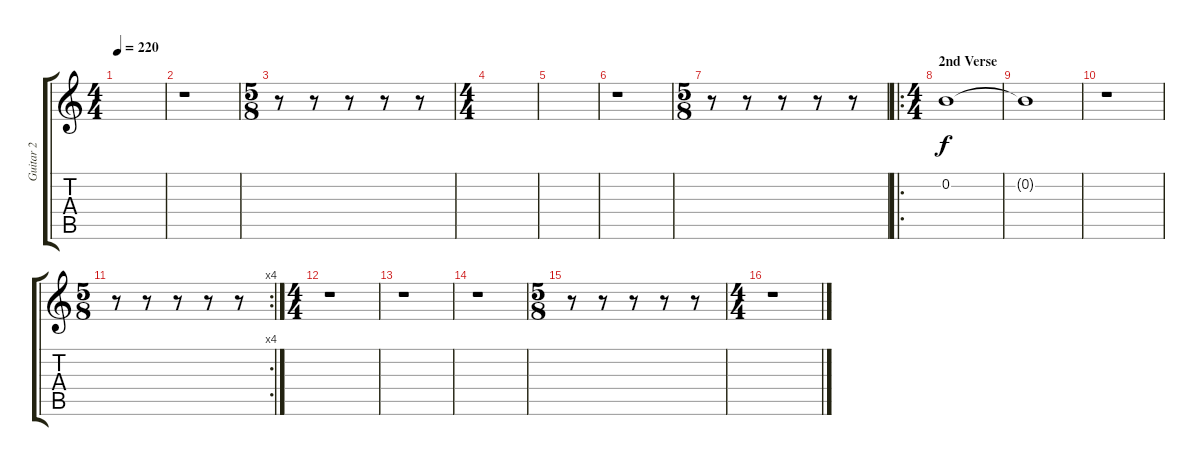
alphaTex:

\track ("Guitar 2" "Guitar 2") {instrument distortionguitar}
\staff {score tabs}
\tuning (E4 B3 G3 D3 A2 E2) {hide}
\ts (4 4)
\tempo 220
\clef g2
\ks c
|
r.1 |
\ts (5 8)
r.8 r.8 r.8 r.8 r.8 |
\ts (4 4)
|
|
r.1 |
\ts (5 8)
r.8 r.8 r.8 r.8 r.8 |
\ro
\ts (4 4)
\section ("" "2nd Verse")
0.2.1 |
0.2{t}.1 |
r.1 |
\rc 4
\ts (5 8)
r.8 r.8 r.8 r.8 r.8 |
\ts (4 4)
r.1 |
r.1 |
r.1 |
\ts (5 8)
r.8 r.8 r.8 r.8 r.8 |
\ts (4 4)
r.1
